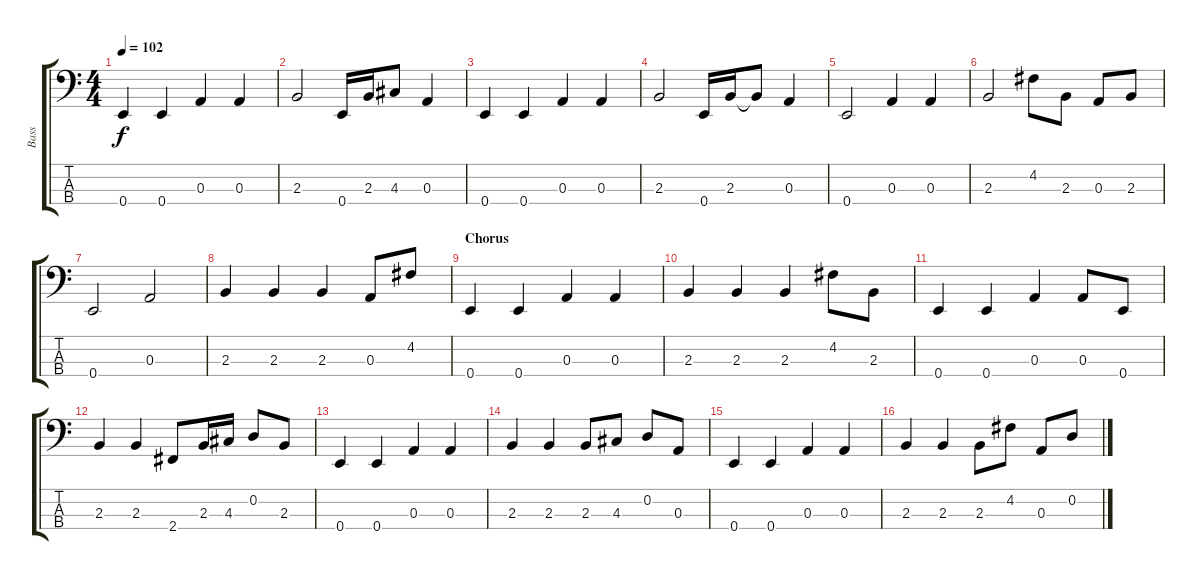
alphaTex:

\track ("Bass" "Bass") {instrument electricbasspick}
\staff {score tabs}
\tuning (G2 D2 A1 E1) {hide}
\ts (4 4)
\tempo 102
\clef f4
\ks c
0.4.4{dy f} 0.4.4 0.3.4 0.3.4 |
2.3.2 0.4.16 2.3.16 4.3.8 0.3.4 |
0.4.4 0.4.4 0.3.4 0.3.4 |
2.3.2 0.4.16 2.3.16 2.3{t}.8 0.3.4 |
0.4.2 0.3.4 0.3.4 |
2.3.2 4.2.8 2.3.8 0.3.8 2.3.8 |
0.4.2 0.3.2 |
2.3.4 2.3.4 2.3.4 0.3.8 4.2.8 |
\section ("" "Chorus")
0.4.4 0.4.4 0.3.4 0.3.4 |
2.3.4 2.3.4 2.3.4 4.2.8 2.3.8 |
0.4.4 0.4.4 0.3.4 0.3.8 0.4.8 |
2.3.4 2.3.4 2.4.8 2.3.16 4.3.16 0.2.8 2.3.8 |
0.4.4 0.4.4 0.3.4 0.3.4 |
2.3.4 2.3.4 2.3.8 4.3.8 0.2.8 0.3.8 |
0.4.4 0.4.4 0.3.4 0.3.4 |
2.3.4 2.3.4 2.3.8 4.2.8 0.3.8 0.2.8
